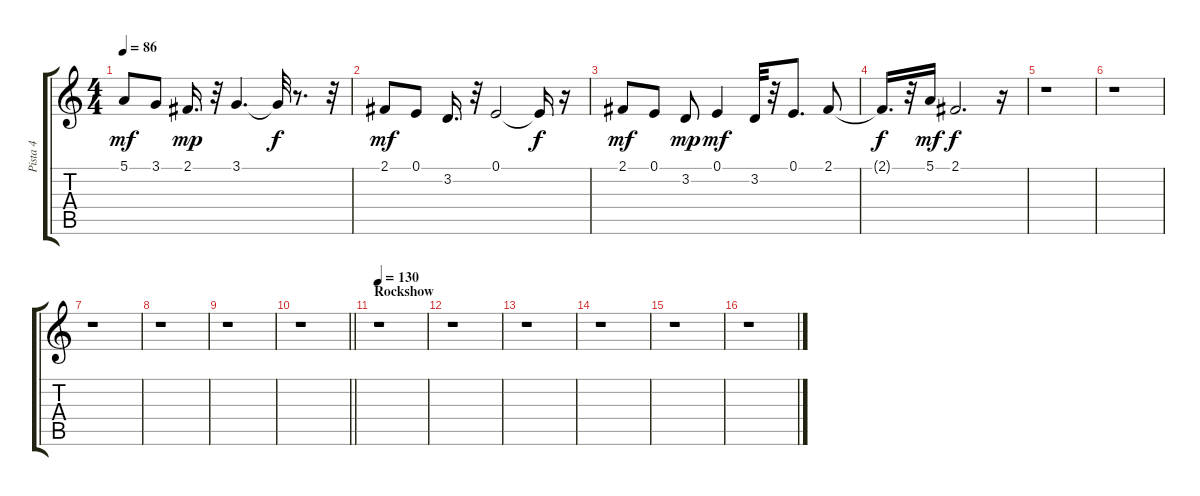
\track ("Pista 4" "Pista 4") {instrument flute}
\staff {score tabs}
\tuning (E4 B3 G3 D3 A2 E2) {hide}
\ts (4 4)
\tempo 86
\clef g2
\ks c
5.1.8{dy mf} 3.1.8 2.1.16{d dy mp} r.32 3.1.4{d} 3.1{t}.32{dy f} r.8{d} r.32 |
2.1.8{dy mf} 0.1.8 3.2.16{d} r.32 0.1.2 0.1{t}.16{dy f} r.16 |
2.1.8{dy mf} 0.1.8 3.2.8{dy mp} 0.1.4{dy mf} 3.2.32 r.32 0.1.8{d} 2.1.8 |
2.1{t}.16{d dy f} r.32 5.1.16{dy mf} 2.1.2{d dy f} r.16 |
r.1 |
r.1 |
r.1 |
r.1 |
r.1 |
\barLineRight lightlight
r.1 |
\section ("" "Rockshow")
\tempo 130
r.1{instrument rockorgan} |
r.1 |
r.1 |
r.1 |
r.1 |
r.1
